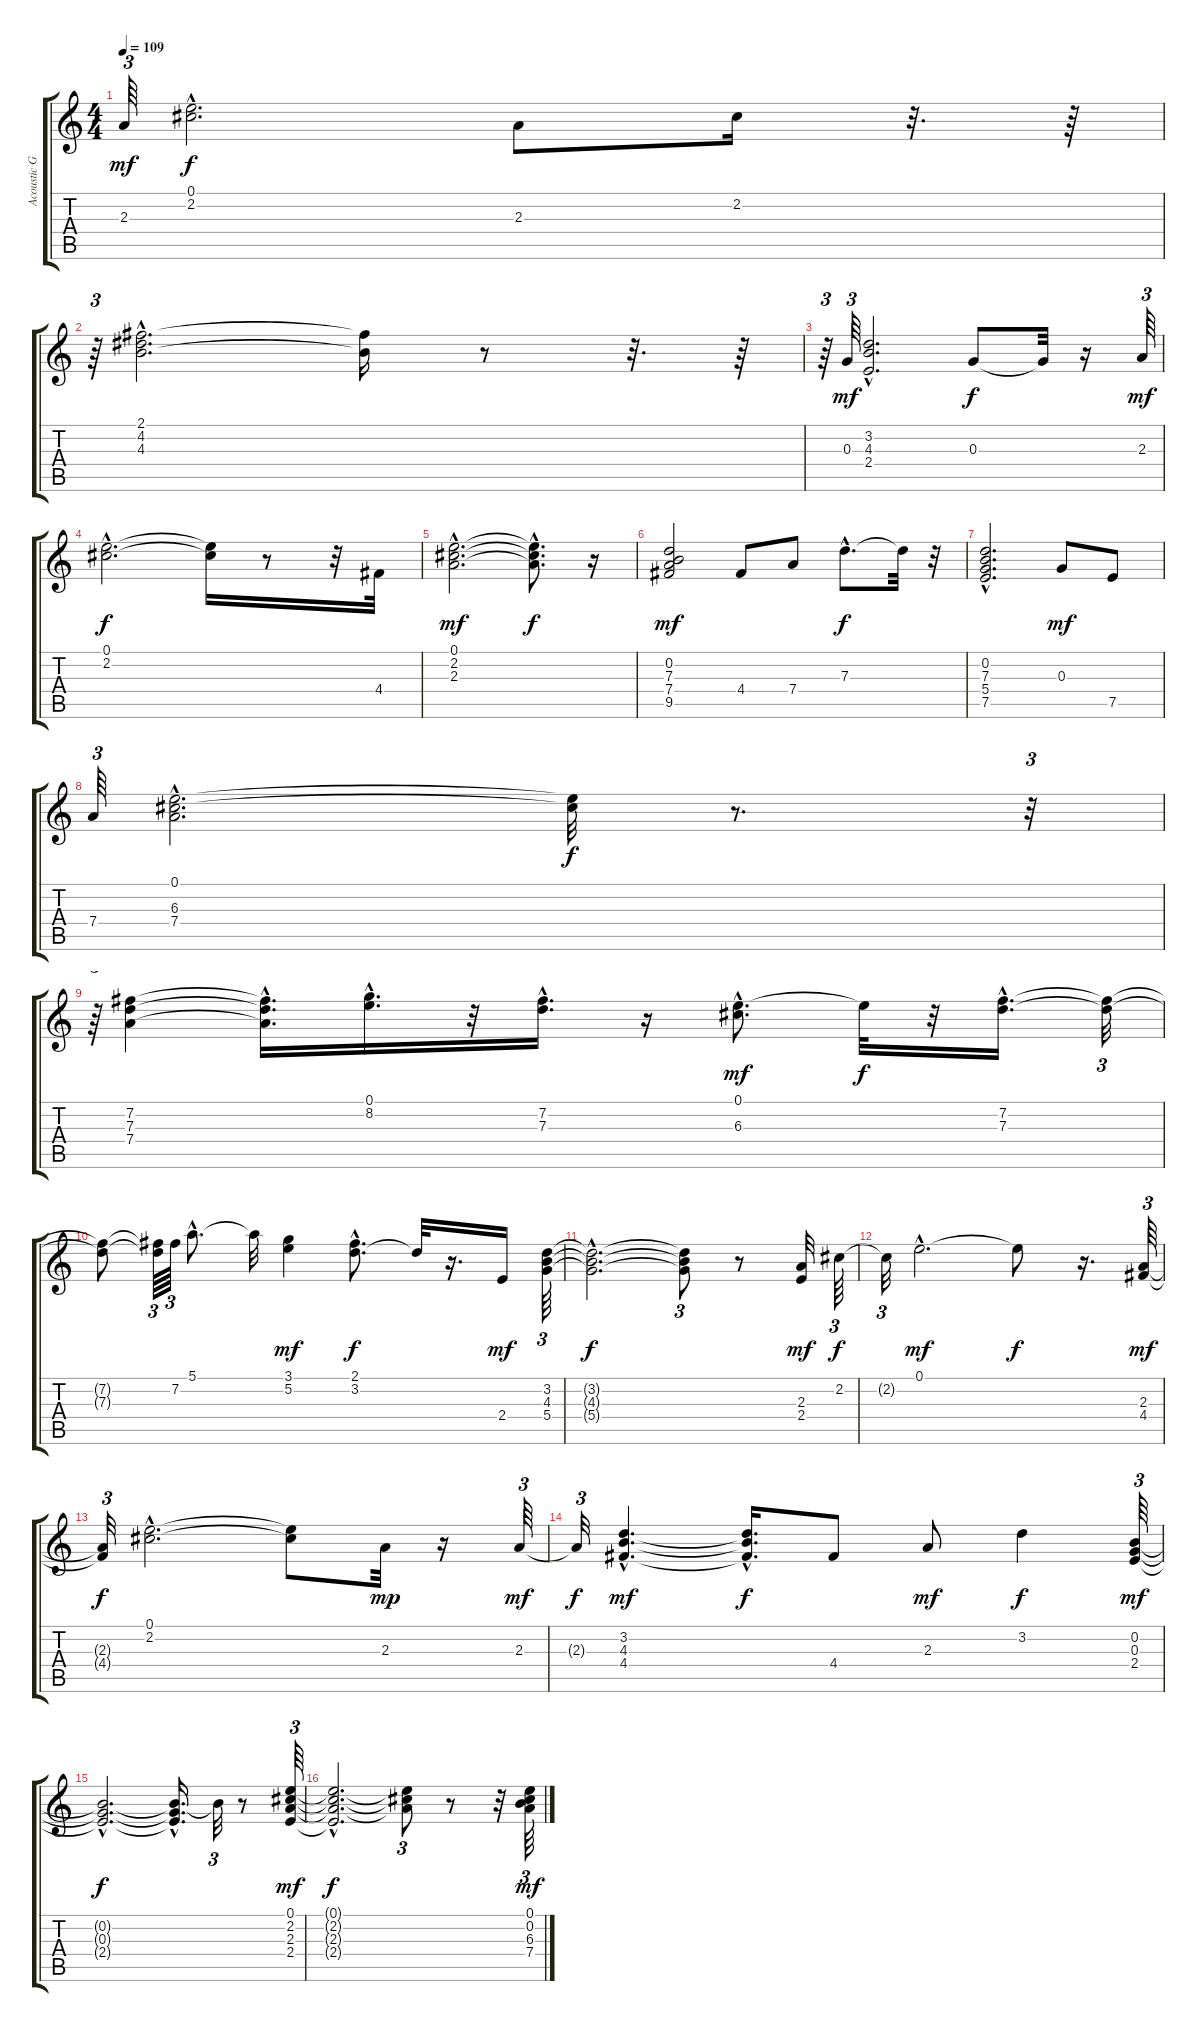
\track ("Acoustic Guitar" "Acoustic G") {instrument acousticguitarsteel}
\staff {score tabs}
\tuning (E4 B3 G3 D3 A2 E2) {hide}
\ts (4 4)
\tempo 109
\clef g2
\ks c
2.3.64{tu (3 2) dy mf} (0.1{hac} 2.2{hac}).2{d dy f} 2.3.8 2.2.16 r.32{d} r.64 |
r.64{tu (3 2)} (2.1{hac} 4.2{hac} 4.3{hac}).2{d} (2.1{t} 4.3{t}).16 r.8 r.32{d} r.64 |
r.64{tu (3 2)} 0.3.64{tu (3 2) dy mf} (3.2{hac} 4.3{hac} 2.4{hac}).2{d} 0.3.8{dy f} 0.3{t}.32 r.16 2.3.64{tu (3 2) dy mf} |
(0.1{hac} 2.2{hac}).2{d dy f} (0.1{t} 2.2{t}).16 r.8 r.32 4.4.32 |
(0.1{hac} 2.2{hac} 2.3{hac}).2{d dy mf} (0.1{hac t} 2.2{hac t} 2.3{hac t}).8{d dy f} r.16 |
(0.2 7.3 7.4 9.5).2{dy mf} 4.4.8 7.4.8 7.3{hac}.8{d dy f} 7.3{t}.32 r.32 |
(0.2{hac} 7.3{hac} 5.4{hac} 7.5{hac}).2{d} 0.3.8{dy mf} 7.5.8 |
7.4.64{tu (3 2)} (0.1{hac} 6.3{hac} 7.4{hac}).2{d} (0.1{t} 6.3{t}).32{dy f} r.8{d} r.32{tu (3 2)} |
r.64{tu (3 2)} (7.2 7.3 7.4).4 (7.2{hac t} 7.3{hac t} 7.4{hac t}).16{d} (0.1{hac} 8.2{hac}).16{d} r.32 (7.2{hac} 7.3{hac}).16{d} r.16 (0.1{hac} 6.3{hac}).8{d dy mf} 0.1{t}.32{dy f} r.32 (7.2{hac} 7.3{hac}).16{d} (7.2{t} 7.3{t}).32{tu (3 2)} |
(7.2{t} 7.3{t}).8 (7.2{t} 7.3{t}).64{tu (3 2)} 7.2.64{tu (3 2)} 5.1{hac}.8{d} 5.1{t}.32 (3.1 5.2).4{dy mf} (2.1{hac} 3.2{hac}).8{d dy f} 3.2{t}.32 r.16{d} 2.4.16{dy mf} (3.2 4.3 5.4).64{tu (3 2)} |
(3.2{hac t} 4.3{hac t} 5.4{hac t}).2{d dy f} (3.2{t} 4.3{t} 5.4{t}).8{tu (3 2)} r.8 (2.3 2.4).32{dy mf} 2.2.64{tu (3 2) dy f} |
2.2{t}.32{tu (3 2)} 0.1{hac}.2{d dy mf} 0.1{t}.8{dy f} r.16{d} (2.3 4.4).64{tu (3 2) dy mf} |
(2.3{t} 4.4{t}).32{tu (3 2) dy f} (0.1{hac} 2.2{hac}).2{d} (0.1{t} 2.2{t}).8 2.3.32{dy mp} r.16 2.3.64{tu (3 2) dy mf} |
2.3{t}.32{tu (3 2) dy f} (3.2{hac} 4.3{hac} 4.4{hac}).4{d dy mf} (3.2{hac t} 4.3{hac t} 4.4{hac t}).16{d dy f} 4.4.8 2.3.8{dy mf} 3.2.4{dy f} (0.2 0.3 2.4).64{tu (3 2) dy mf} |
(0.2{hac t} 0.3{hac t} 2.4{hac t}).2{d dy f} (0.2{hac t} 0.3{hac t} 2.4{hac t}).16{d} 0.2{t}.32{tu (3 2)} r.8 (0.1 2.2 2.3 2.4).64{tu (3 2) dy mf} |
(0.1{hac t} 2.2{hac t} 2.3{hac t} 2.4{hac t}).2{d dy f} (0.1{t} 2.2{t} 2.3{t}).8{tu (3 2)} r.8 r.32 (0.1 0.2 6.3 7.4).64{tu (3 2) dy mf}
